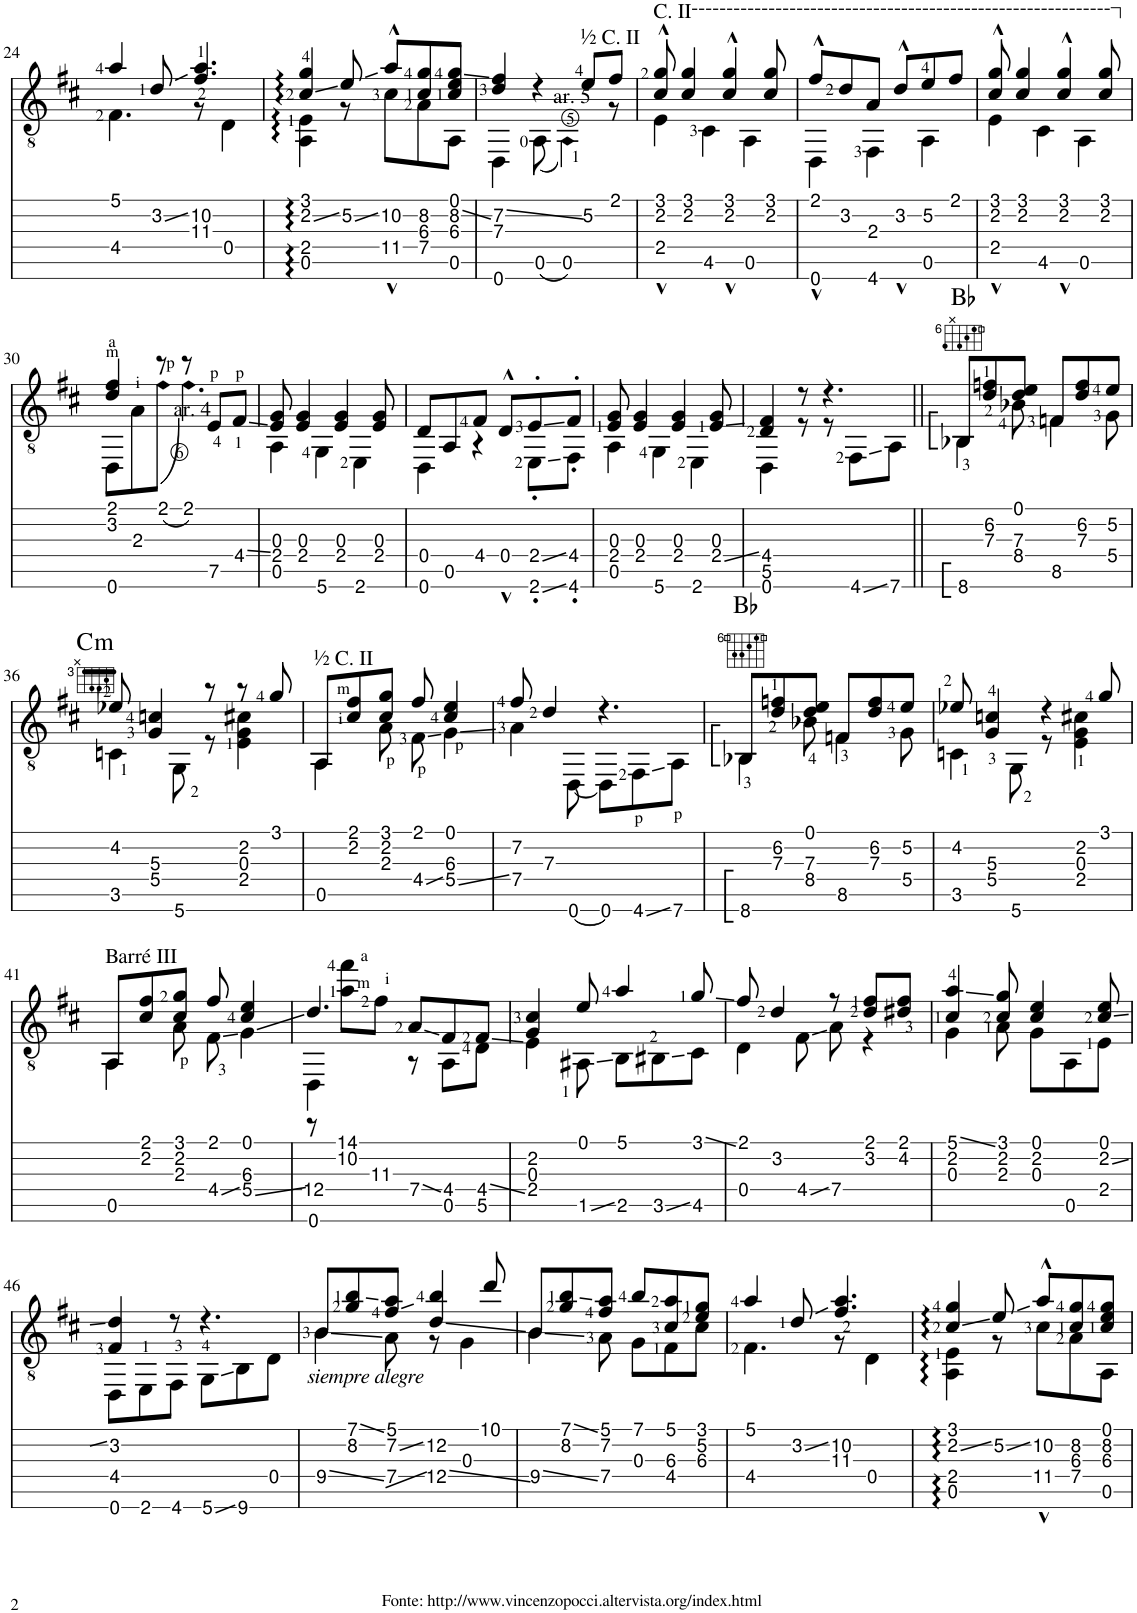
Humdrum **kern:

**kern	**kern	**harte
*part1	*part1	*part1
*staff2	*staff1	*
*I"Guitar	*	*
*I'Guit.	*	*
!!LO:PB:g=z
*	*clefGv2	*
*k[f#c#]	*k[f#c#]	*
*M6/8	*M6/8	*
=24	=24	=24
*^	*^	*
4a	4.F#	4a/	4.F#\	.
8d	.	8d/	.	.
4.f# 4.a	8r	4.f#/ 4.a/	8r	.
.	4D	.	4D\	.
=25	=25	=25	=25	=25
4c# 4g	4AA 4E	4c#/ 4g/	4AA\ 4E\	.
8e	8r	8e/	8r	.
8a^^L	8c#L	8a^^/L	8c#\L	.
8c#\ 8g\	8A	8c#/ 8g/	8A\	.
8c#\ 8g\ 8e\J	8AAJ	8c#/ 8e/ 8g/J	8AA\J	.
=26	=26	=26	=26	=26
4d 4f#	4DD	4d/ 4f#/	4DD\	.
4r	8AA	4r	(8AA\	.
!	!	!	!LO:TX:a:t=ar. 5	!
.	4AA	.	4AA\)	.
!	!	!LO:TX:a:t=½ C. II	!	!
8eL	.	8e/L	.	.
8f#J	8r	8f#/J	8r	.
=27	=27	=27	=27	=27
!	!	!LO:TX:a:t=C. II	!	!
8c#^^ 8g^^	4E	8c#/^^ 8g/^^	4E\	.
!	!	!LO:TX:a:t=------------------------------------------------------------┐	!	!
4c# 4g	.	4c#/ 4g/	.	.
.	4C#	.	4C#\	.
4c#^^ 4g^^	.	4c#/^^ 4g/^^	.	.
.	4AA	.	4AA\	.
8c# 8g	.	8c#/ 8g/	.	.
=28	=28	=28	=28	=28
8f#^^L	4DD	8f#^^/L	4DD\	.
8d	.	8d/	.	.
8AJ	4FF#	8A/J	4FF#\	.
8d^^L	.	8d^^/L	.	.
8e	4AA	8e/	4AA\	.
8f#J	.	8f#/J	.	.
=29	=29	=29	=29	=29
8c#^^ 8g^^	4E	8c#/^^ 8g/^^	4E\	.
4c# 4g	.	4c#/ 4g/	.	.
.	4C#	.	4C#\	.
4c#^^ 4g^^	.	4c#/^^ 4g/^^	.	.
.	4AA	.	4AA\	.
8c# 8g	.	8c#/ 8g/	.	.
!!LO:LB:g=z	!!
=30	=30	=30	=30	=30
4d 4f#	8DDL	4d/ 4f#/	8DD\L	.
.	8A	.	8A\	.
8r	8f#J	8r	(8f#\J	.
!	!	!LO:TX:a:t=ar. 4	!	!
8r	4.f#	8r	4.f#\)	.
8EL	.	8E/L	.	.
8F#J	.	8F#/J	.	.
=31	=31	=31	=31	=31
8E 8G	4AA	8E/ 8G/	4AA\	.
4E 4G	.	4E/ 4G/	.	.
.	4GG	.	4GG\	.
4E 4G	.	4E/ 4G/	.	.
.	4EE	.	4EE\	.
8E 8G	.	8E/ 8G/	.	.
=32	=32	=32	=32	=32
8DL	4DD	8D/L	4DD\	.
8AA	.	8AA/	.	.
8F#J	4r	8F#/J	4r	.
8D^^L	.	8D^^/L	.	.
8E'<	8EEL	8E'</	8EE\L	.
8F#'<J	8FF#J	8F#'</J	8FF#\J	.
=33	=33	=33	=33	=33
8E 8G	4AA	8E/ 8G/	4AA\	.
4E 4G	.	4E/ 4G/	.	.
.	4GG	.	4GG\	.
4E 4G	.	4E/ 4G/	.	.
.	4EE	.	4EE\	.
8E 8G	.	8E/ 8G/	.	.
=34	=34	=34	=34	=34
4D 4F#	4DD	4D/ 4F#/	4DD\	.
8r	8r	8r	8r	.
4.r	8r	4.r	8r	.
.	8FF#L	.	8FF#\L	.
.	8AAJ	.	8AA\J	.
=35||	=35||	=35||	=35||	=35||
8BB-L	4BB-	8BB-X/L	4BB-\	Bb:maj
8d\ 8f\	.	8d/ 8fn/	.	.
8d\ 8e\J	8B-	8d/ 8e/J	8B-X\	.
8FL	4F	8Fn/L	4F\	.
8d\ 8f\	.	8d/ 8f/	.	.
8eJ	8G	8e/J	8G\	.
!!LO:LB:g=z	!!
=36	=36	=36	=36	=36
!	!	!	!	!LO:H:kt=m
8e-	4C	8e-X/	4Cn\	C:min
4G 4c	.	4G/ 4cn/	.	.
.	8GG	.	8GG\	.
8r	8r	8r	8r	.
8r	4E 4G 4c#	8r	4E\ 4G\ 4c#X\	.
8g	.	8g/	.	.
=37	=37	=37	=37	=37
!	!	!LO:TX:a:t=½ C. II	!	!
8AAL	4AA	8AA/L	4AA\	.
8c#\ 8f#\	.	8c#/ 8f#/	.	.
8c#\ 8g\J	8A	8c#/ 8g/J	8A\	.
8f#	8F#	8f#/	8F#\	.
4c# 4e	4G	4c#/ 4e/	4G\	.
=38	=38	=38	=38	=38
8f#	4A	8f#/	4A\	.
4d	.	4d/	.	.
.	[8DD	.	[8DD\	.
4.r	8DDL]	4.r	8DD\L]	.
.	8FF#	.	8FF#\	.
.	8AAJ	.	8AA\J	.
=39	=39	=39	=39	=39
8BB-L	4BB-	8BB-X/L	4BB-\	Bb:maj
8d\ 8f\	.	8d/ 8fn/	.	.
8d\ 8e\J	8B-	8d/ 8e/J	8B-X\	.
8FL	4F	8Fn/L	4F\	.
8d\ 8f\	.	8d/ 8f/	.	.
8eJ	8G	8e/J	8G\	.
=40	=40	=40	=40	=40
8e-	4C	8e-X/	4Cn\	.
4G 4c	.	4G/ 4cn/	.	.
.	8GG	.	8GG\	.
4r	8r	4r	8r	.
.	4E 4G 4c#	.	4E\ 4G\ 4c#X\	.
8g	.	8g/	.	.
!!LO:LB:g=z	!!
=41	=41	=41	=41	=41
!	!	!LO:TX:a:t=Barré III	!	!
8AAL	4AA	8AA/L	4AA\	.
8c#\ 8f#\	.	8c#/ 8f#/	.	.
8c#\ 8g\J	8A	8c#/ 8g/J	8A\	.
8f#	8F#	8f#/	8F#\	.
4c# 4e	4G	4c#/ 4e/	4G\	.
=42	=42	=42	=42	=42
*	*^	*	*^	*
4.d	4DD	8r	4.d/	4DD\	8r	.
.	.	8a\ 8ff#\L	.	.	8a\ 8ff#\L	.
.	2ryy	8f#J	.	2ryy	8f#\J	.
8AL	.	8r	8A/L	.	8r	.
8F#	.	8AAL	8F#/	.	8AA\L	.
8F#J	.	8DJ	8F#/J	.	8D\J	.
*	*v	*v	*	*	*	*
*	*	*	*v	*v	*
=43	=43	=43	=43	=43
4G 4c#	4E	4G/ 4c#/	4E\	.
8e	8AA#	8e/	8AA#X\	.
4a	8BBL	4a/	8BB\L	.
.	8BB#	.	8BB#X\	.
8g	8C#J	8g/	8C#\J	.
=44	=44	=44	=44	=44
8f#	4D	8f#/	4D\	.
4d	.	4d/	.	.
.	8F#	.	8F#\	.
8r	8A	8r	8A\	.
8d\ 8f#\L	4r	8d/ 8f#/L	4r	.
8d#\ 8f#\J	.	8d#X/ 8f#/J	.	.
=45	=45	=45	=45	=45
4c# 4a	4G	4c#/ 4a/	4G\	.
8c# 8g	8A	8c#/ 8g/	8A\	.
4c# 4e	8GL	4c#/ 4e/	8G\L	.
.	8AA	.	8AA\	.
8c# 8e	8EJ	8c#/ 8e/	8E\J	.
!!LO:LB:g=z	!!
=46	=46	=46	=46	=46
4F# 4d	8DDL	4F#/ 4d/	8DD\L	.
.	8EE	.	8EE\	.
8r	8FF#J	8r	8FF#\J	.
4.r	8GGL	4.r	8GG\L	.
.	8BB	.	8BB\	.
.	8DJ	.	8D\J	.
=47	=47	=47	=47	=47
!	!	!LO:TX:b:i:t=siempre alegre	!	!
8BL	4B	8B/L	4B\	.
8g\ 8b\	.	8g/ 8b/	.	.
8f#\ 8a\J	8A	8f#/ 8a/J	8A\	.
4d 4b	8r	4d/ 4b/	8r	.
.	4G	.	4G\	.
8dd	.	8dd/	.	.
=48	=48	=48	=48	=48
8BL	4B	8B/L	4B\	.
8g\ 8b\	.	8g/ 8b/	.	.
8f#\ 8a\J	8A	8f#/ 8a/J	8A\	.
8bL	8GL	8b/L	8G\L	.
8c#\ 8a\	8F#	8c#/ 8a/	8F#\	.
8e\ 8g\J	8c#J	8e/ 8g/J	8c#\J	.
=49	=49	=49	=49	=49
4a	4.F#	4a/	4.F#\	.
8d	.	8d/	.	.
4.f# 4.a	8r	4.f#/ 4.a/	8r	.
.	4D	.	4D\	.
=50	=50	=50	=50	=50
4c# 4g	4AA 4E	4c#/ 4g/	4AA\ 4E\	.
8e	8r	8e/	8r	.
8a^^L	8c#L	8a^^/L	8c#\L	.
8c#\ 8g\	8A	8c#/ 8g/	8A\	.
8c#\ 8g\ 8e\J	8AAJ	8c#/ 8e/ 8g/J	8AA\J	.
*v	*v	*	*	*
*	*v	*v	*
=	=	=
*-	*-	*-
